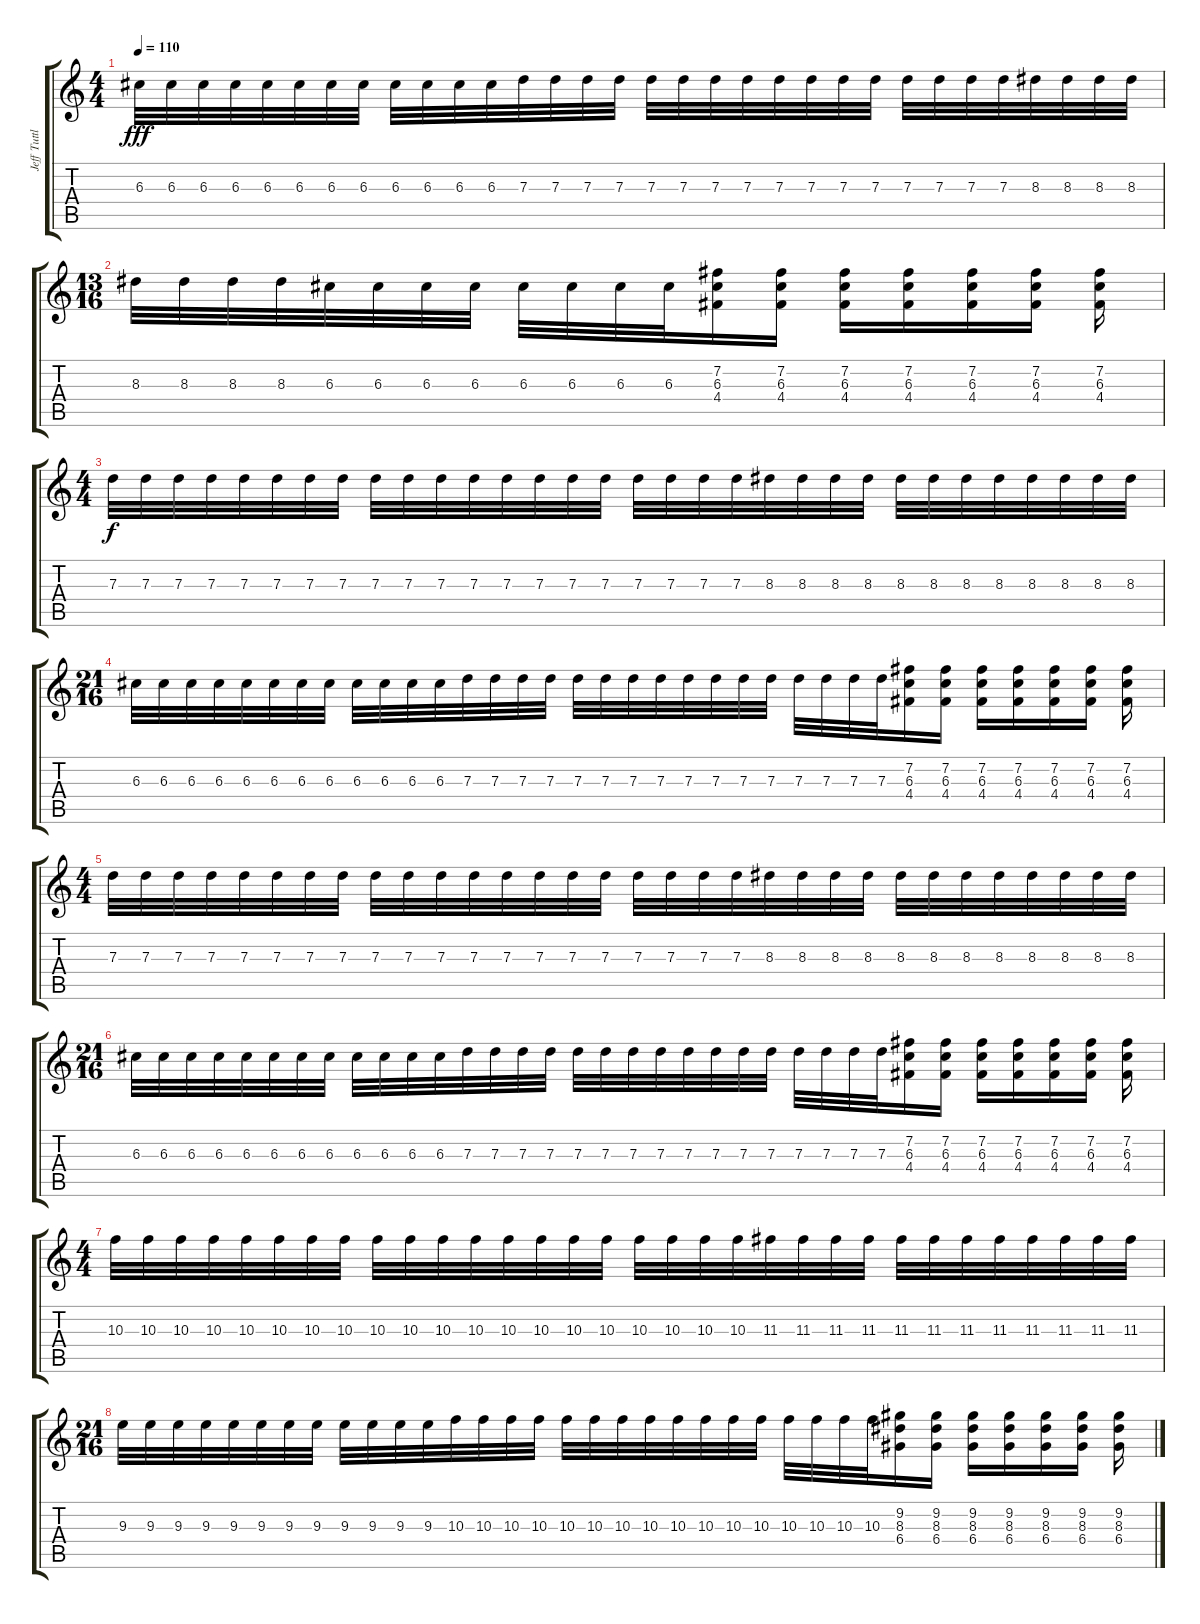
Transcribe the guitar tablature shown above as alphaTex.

\track ("Jeff Tuttle" "Jeff Tuttl") {instrument overdrivenguitar}
\staff {score tabs}
\tuning (E4 B3 G3 D3 A2 E2) {hide}
\ts (4 4)
\tempo 110
\clef g2
\ks c
6.3.32{dy fff} 6.3.32 6.3.32 6.3.32 6.3.32 6.3.32 6.3.32 6.3.32 6.3.32 6.3.32 6.3.32 6.3.32 7.3.32 7.3.32 7.3.32 7.3.32 7.3.32 7.3.32 7.3.32 7.3.32 7.3.32 7.3.32 7.3.32 7.3.32 7.3.32 7.3.32 7.3.32 7.3.32 8.3.32 8.3.32 8.3.32 8.3.32 |
\ts (13 16)
8.3.32 8.3.32 8.3.32 8.3.32 6.3.32 6.3.32 6.3.32 6.3.32 6.3.32 6.3.32 6.3.32 6.3.32 (7.2 6.3 4.4).16{instrument overdrivenguitar} (7.2 6.3 4.4).16 (7.2 6.3 4.4).16 (7.2 6.3 4.4).16 (7.2 6.3 4.4).16 (7.2 6.3 4.4).16 (7.2 6.3 4.4).16 |
\ts (4 4)
7.3.32{dy f} 7.3.32 7.3.32 7.3.32 7.3.32 7.3.32 7.3.32 7.3.32 7.3.32 7.3.32 7.3.32 7.3.32 7.3.32 7.3.32 7.3.32 7.3.32 7.3.32 7.3.32 7.3.32 7.3.32 8.3.32 8.3.32 8.3.32 8.3.32 8.3.32 8.3.32 8.3.32 8.3.32 8.3.32 8.3.32 8.3.32 8.3.32 |
\ts (21 16)
6.3.32 6.3.32 6.3.32 6.3.32 6.3.32 6.3.32 6.3.32 6.3.32 6.3.32 6.3.32 6.3.32 6.3.32 7.3.32 7.3.32 7.3.32 7.3.32 7.3.32 7.3.32 7.3.32 7.3.32 7.3.32 7.3.32 7.3.32 7.3.32 7.3.32 7.3.32 7.3.32 7.3.32 (7.2 6.3 4.4).16 (7.2 6.3 4.4).16 (7.2 6.3 4.4).16 (7.2 6.3 4.4).16 (7.2 6.3 4.4).16 (7.2 6.3 4.4).16 (7.2 6.3 4.4).16 |
\ts (4 4)
7.3.32 7.3.32 7.3.32 7.3.32 7.3.32 7.3.32 7.3.32 7.3.32 7.3.32 7.3.32 7.3.32 7.3.32 7.3.32 7.3.32 7.3.32 7.3.32 7.3.32 7.3.32 7.3.32 7.3.32 8.3.32 8.3.32 8.3.32 8.3.32 8.3.32 8.3.32 8.3.32 8.3.32 8.3.32 8.3.32 8.3.32 8.3.32 |
\ts (21 16)
6.3.32 6.3.32 6.3.32 6.3.32 6.3.32 6.3.32 6.3.32 6.3.32 6.3.32 6.3.32 6.3.32 6.3.32 7.3.32 7.3.32 7.3.32 7.3.32 7.3.32 7.3.32 7.3.32 7.3.32 7.3.32 7.3.32 7.3.32 7.3.32 7.3.32 7.3.32 7.3.32 7.3.32 (7.2 6.3 4.4).16 (7.2 6.3 4.4).16 (7.2 6.3 4.4).16 (7.2 6.3 4.4).16 (7.2 6.3 4.4).16 (7.2 6.3 4.4).16 (7.2 6.3 4.4).16 |
\ts (4 4)
10.3.32 10.3.32 10.3.32 10.3.32 10.3.32 10.3.32 10.3.32 10.3.32 10.3.32 10.3.32 10.3.32 10.3.32 10.3.32 10.3.32 10.3.32 10.3.32 10.3.32 10.3.32 10.3.32 10.3.32 11.3.32 11.3.32 11.3.32 11.3.32 11.3.32 11.3.32 11.3.32 11.3.32 11.3.32 11.3.32 11.3.32 11.3.32 |
\ts (21 16)
9.3.32 9.3.32 9.3.32 9.3.32 9.3.32 9.3.32 9.3.32 9.3.32 9.3.32 9.3.32 9.3.32 9.3.32 10.3.32 10.3.32 10.3.32 10.3.32 10.3.32 10.3.32 10.3.32 10.3.32 10.3.32 10.3.32 10.3.32 10.3.32 10.3.32 10.3.32 10.3.32 10.3.32 (9.2 8.3 6.4).16 (9.2 8.3 6.4).16 (9.2 8.3 6.4).16 (9.2 8.3 6.4).16 (9.2 8.3 6.4).16 (9.2 8.3 6.4).16 (9.2 8.3 6.4).16
